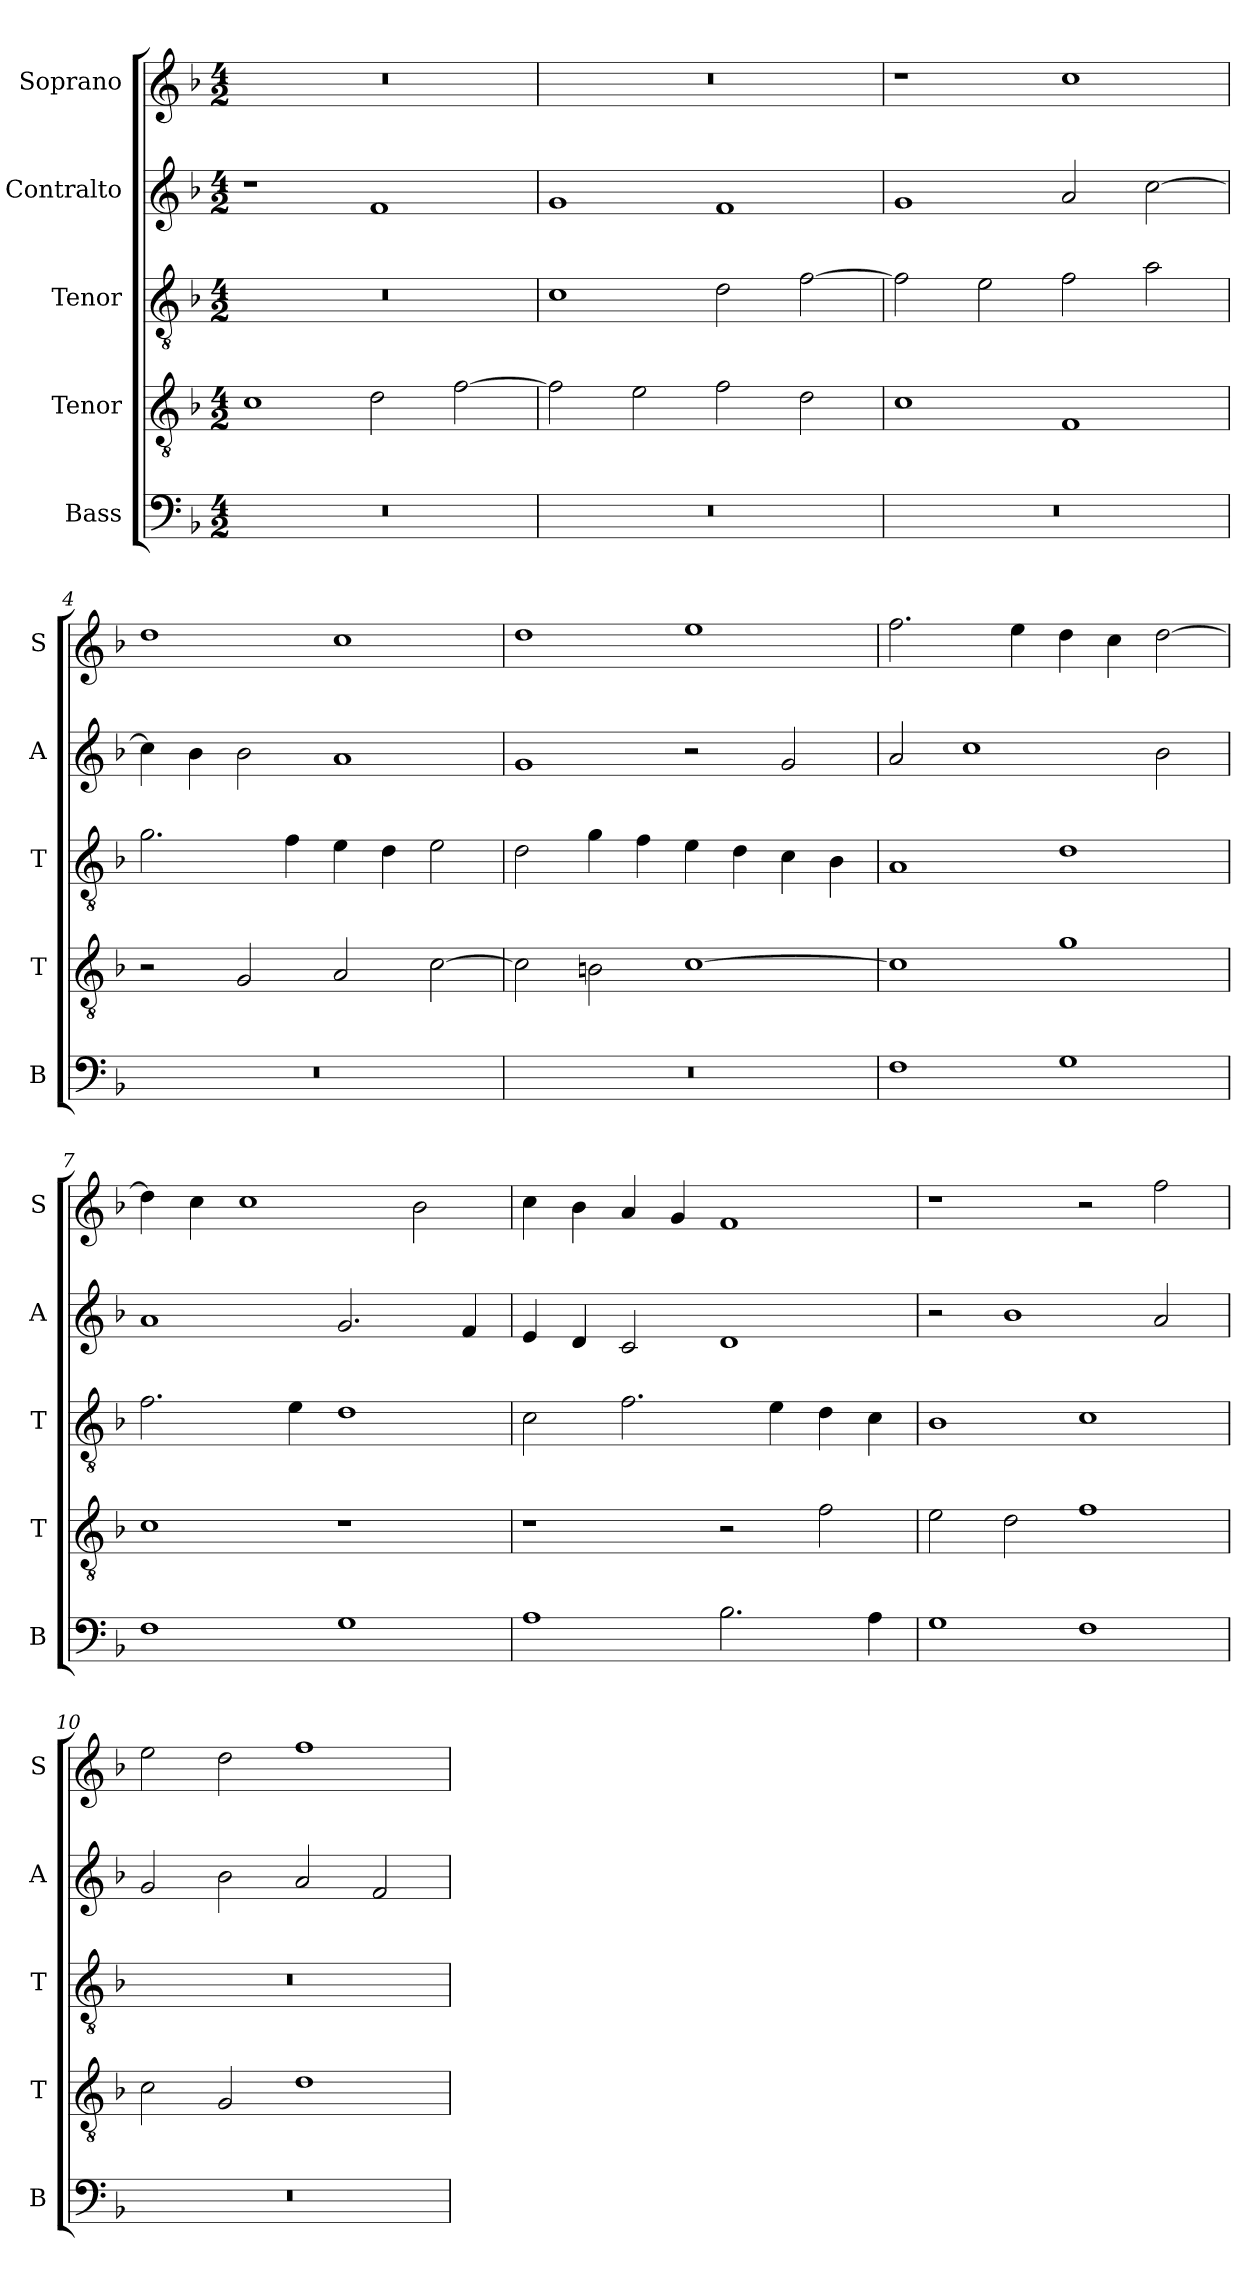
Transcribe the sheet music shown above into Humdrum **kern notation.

**kern	**kern	**kern	**kern	**kern
*part5	*part4	*part3	*part2	*part1
*staff5	*staff4	*staff3	*staff2	*staff1
*I"Bass	*I"Tenor	*I"Tenor	*I"Contralto	*I"Soprano
*I'B	*I'T	*I'T	*I'A	*I'S
*clefF4	*clefGv2	*clefGv2	*clefG2	*clefG2
*k[b-]	*k[b-]	*k[b-]	*k[b-]	*k[b-]
*F:ion	*F:ion	*F:ion	*F:ion	*F:ion
*M4/2	*M4/2	*M4/2	*M4/2	*M4/2
=1	=1	=1	=1	=1
0r	1c	0r	1r	0r
.	2d	.	1f	.
.	[2f	.	.	.
=2	=2	=2	=2	=2
0r	2f]	1c	1g	0r
.	2e	.	.	.
.	2f	2d	1f	.
.	2d	[2f	.	.
=3	=3	=3	=3	=3
0r	1c	2f]	1g	1r
.	.	2e	.	.
.	1F	2f	2a	1cc
.	.	2a	[2cc	.
=4	=4	=4	=4	=4
0r	2r	2.g	4cc]	1dd
.	.	.	4b-	.
.	2G	.	2b-	.
.	.	4f	.	.
.	2A	4e	1a	1cc
.	.	4d	.	.
.	[2c	2e	.	.
=5	=5	=5	=5	=5
0r	2c]	2d	1g	1dd
.	2Bn	4g	.	.
.	.	4f	.	.
.	[1c	4e	2r	1ee
.	.	4d	.	.
.	.	4c	2g	.
.	.	4B-	.	.
=6	=6	=6	=6	=6
1F	1c]	1A	2a	2.ff
.	.	.	1cc	.
.	.	.	.	4ee
1G	1g	1d	.	4dd
.	.	.	.	4cc
.	.	.	2b-	[2dd
=7	=7	=7	=7	=7
1F	1c	2.f	1a	4dd]
.	.	.	.	4cc
.	.	.	.	1cc
.	.	4e	.	.
1G	1r	1d	2.g	.
.	.	.	.	2b-
.	.	.	4f	.
=8	=8	=8	=8	=8
1A	1r	2c	4e	4cc
.	.	.	4d	4b-
.	.	2.f	2c	4a
.	.	.	.	4g
2.B-	2r	.	1d	1f
.	.	4e	.	.
.	2f	4d	.	.
4A	.	4c	.	.
=9	=9	=9	=9	=9
1G	2e	1B-	2r	1r
.	2d	.	1b-	.
1F	1f	1c	.	2r
.	.	.	2a	2ff
=10	=10	=10	=10	=10
0r	2c	0r	2g	2ee
.	2G	.	2b-	2dd
.	1d	.	2a	1ff
.	.	.	2f	.
=	=	=	=	=
*-	*-	*-	*-	*-
